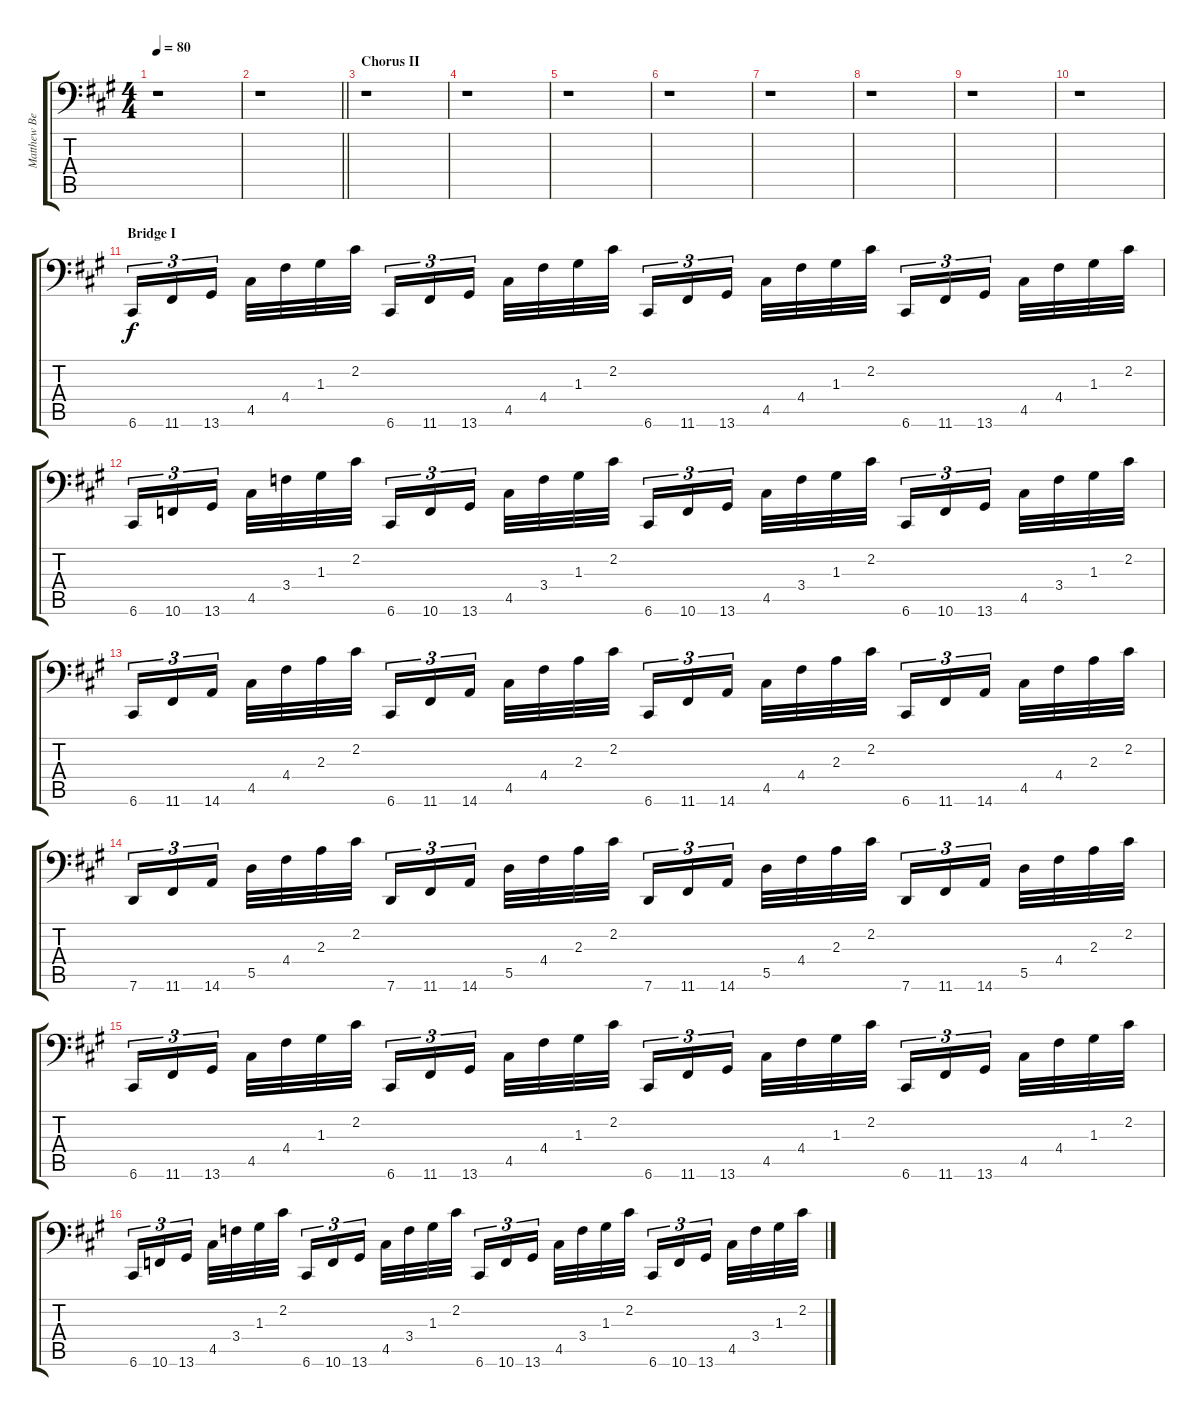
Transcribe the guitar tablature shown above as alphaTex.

\track ("Matthew Bellamy Keyboard" "Matthew Be") {instrument lead2sawtooth}
\staff {score tabs}
\tuning (E4 B3 G3 D3 A2 G1) {hide}
\ts (4 4)
\tempo 80
\clef f4
\ks a
r.1{dy f} |
\barLineRight lightlight
r.1 |
\section ("" "Chorus II")
r.1 |
r.1 |
r.1 |
r.1 |
r.1 |
r.1 |
r.1 |
r.1 |
\section ("" "Bridge I")
6.6.16{tu (3 2) balance 0} 11.6.16{tu (3 2)} 13.6.16{tu (3 2)} 4.5.32{balance 16} 4.4.32 1.3.32 2.2.32 6.6.16{tu (3 2) balance 0} 11.6.16{tu (3 2)} 13.6.16{tu (3 2)} 4.5.32{balance 16} 4.4.32 1.3.32 2.2.32 6.6.16{tu (3 2) balance 0} 11.6.16{tu (3 2)} 13.6.16{tu (3 2)} 4.5.32{balance 16} 4.4.32 1.3.32 2.2.32 6.6.16{tu (3 2) balance 0} 11.6.16{tu (3 2)} 13.6.16{tu (3 2)} 4.5.32{balance 16} 4.4.32 1.3.32 2.2.32 |
6.6.16{tu (3 2) balance 0} 10.6.16{tu (3 2)} 13.6.16{tu (3 2)} 4.5.32{balance 16} 3.4.32 1.3.32 2.2.32 6.6.16{tu (3 2) balance 0} 10.6.16{tu (3 2)} 13.6.16{tu (3 2)} 4.5.32{balance 16} 3.4.32 1.3.32 2.2.32 6.6.16{tu (3 2) balance 0} 10.6.16{tu (3 2)} 13.6.16{tu (3 2)} 4.5.32{balance 16} 3.4.32 1.3.32 2.2.32 6.6.16{tu (3 2) balance 0} 10.6.16{tu (3 2)} 13.6.16{tu (3 2)} 4.5.32{balance 16} 3.4.32 1.3.32 2.2.32 |
6.6.16{tu (3 2) balance 0} 11.6.16{tu (3 2)} 14.6.16{tu (3 2)} 4.5.32{balance 16} 4.4.32 2.3.32 2.2.32 6.6.16{tu (3 2) balance 0} 11.6.16{tu (3 2)} 14.6.16{tu (3 2)} 4.5.32{balance 16} 4.4.32 2.3.32 2.2.32 6.6.16{tu (3 2) balance 0} 11.6.16{tu (3 2)} 14.6.16{tu (3 2)} 4.5.32{balance 16} 4.4.32 2.3.32 2.2.32 6.6.16{tu (3 2) balance 0} 11.6.16{tu (3 2)} 14.6.16{tu (3 2)} 4.5.32{balance 16} 4.4.32 2.3.32 2.2.32 |
7.6.16{tu (3 2) balance 0} 11.6.16{tu (3 2)} 14.6.16{tu (3 2)} 5.5.32{balance 16} 4.4.32 2.3.32 2.2.32 7.6.16{tu (3 2) balance 0} 11.6.16{tu (3 2)} 14.6.16{tu (3 2)} 5.5.32{balance 16} 4.4.32 2.3.32 2.2.32 7.6.16{tu (3 2) balance 0} 11.6.16{tu (3 2)} 14.6.16{tu (3 2)} 5.5.32{balance 16} 4.4.32 2.3.32 2.2.32 7.6.16{tu (3 2) balance 0} 11.6.16{tu (3 2)} 14.6.16{tu (3 2)} 5.5.32{balance 16} 4.4.32 2.3.32 2.2.32 |
6.6.16{tu (3 2) balance 0} 11.6.16{tu (3 2)} 13.6.16{tu (3 2)} 4.5.32{balance 16} 4.4.32 1.3.32 2.2.32 6.6.16{tu (3 2) balance 0} 11.6.16{tu (3 2)} 13.6.16{tu (3 2)} 4.5.32{balance 16} 4.4.32 1.3.32 2.2.32 6.6.16{tu (3 2) balance 0} 11.6.16{tu (3 2)} 13.6.16{tu (3 2)} 4.5.32{balance 16} 4.4.32 1.3.32 2.2.32 6.6.16{tu (3 2) balance 0} 11.6.16{tu (3 2)} 13.6.16{tu (3 2)} 4.5.32{balance 16} 4.4.32 1.3.32 2.2.32 |
6.6.16{tu (3 2) balance 0} 10.6.16{tu (3 2)} 13.6.16{tu (3 2)} 4.5.32{balance 16} 3.4.32 1.3.32 2.2.32 6.6.16{tu (3 2) balance 0} 10.6.16{tu (3 2)} 13.6.16{tu (3 2)} 4.5.32{balance 16} 3.4.32 1.3.32 2.2.32 6.6.16{tu (3 2) balance 0} 10.6.16{tu (3 2)} 13.6.16{tu (3 2)} 4.5.32{balance 16} 3.4.32 1.3.32 2.2.32 6.6.16{tu (3 2) balance 0} 10.6.16{tu (3 2)} 13.6.16{tu (3 2)} 4.5.32{balance 16} 3.4.32 1.3.32 2.2.32
